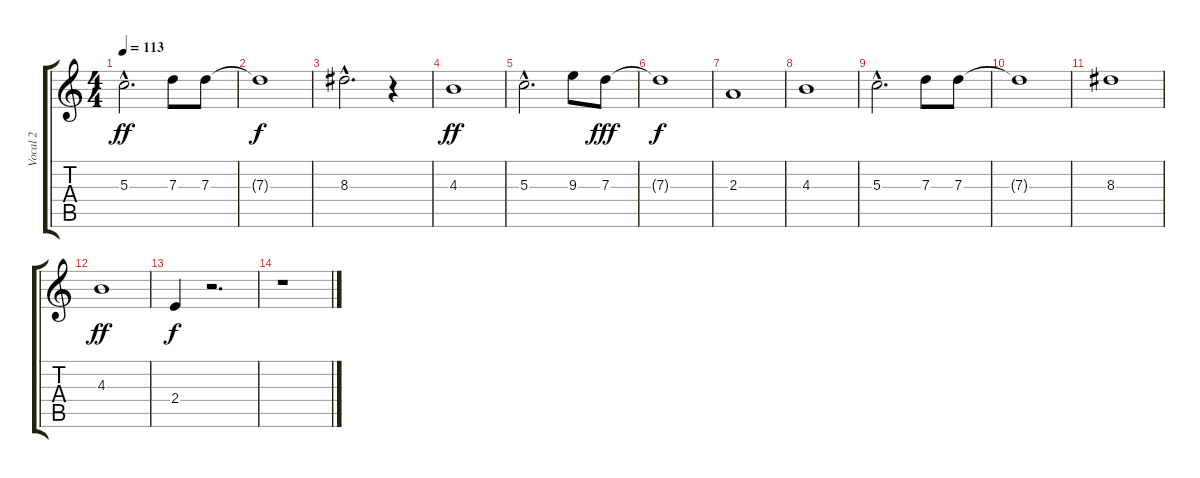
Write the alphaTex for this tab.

\track ("Vocal 2" "Vocal 2") {instrument distortionguitar}
\staff {score tabs}
\tuning (E4 B3 G3 D3 A2 E2) {hide}
\ts (4 4)
\tempo 113
\clef g2
\ks c
5.3{hac}.2{d dy ff} 7.3.8 7.3.8 |
7.3{t}.1{dy f} |
8.3{hac}.2{d} r.4 |
4.3.1{dy ff} |
5.3{hac}.2{d} 9.3.8 7.3.8{dy fff} |
7.3{t}.1{dy f} |
2.3.1 |
4.3.1 |
5.3{hac}.2{d} 7.3.8 7.3.8 |
7.3{t}.1 |
8.3.1 |
4.3.1{dy ff} |
2.4.4{dy f} r.2{d} |
r.1
